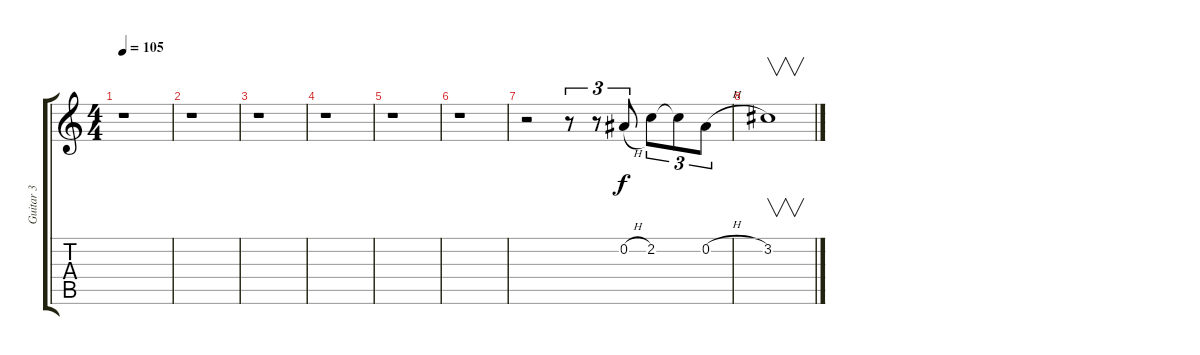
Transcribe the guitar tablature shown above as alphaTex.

\track ("Guitar 3" "Guitar 3") {instrument overdrivenguitar}
\staff {score tabs}
\tuning (Eb4 Bb3 Gb3 Db3 Ab2 Eb2) {hide}
\ts (4 4)
\tempo 105
\clef g2
\ks c
r.1{dy f} |
r.1 |
r.1 |
r.1 |
r.1 |
r.1 |
r.2 r.8{tu (3 2)} r.8{tu (3 2)} 0.2{h}.8{tu (3 2)} 2.2.8{tu (3 2)} 2.2{t}.8{tu (3 2)} 0.2{h}.8{tu (3 2)} |
3.2.1{v}
